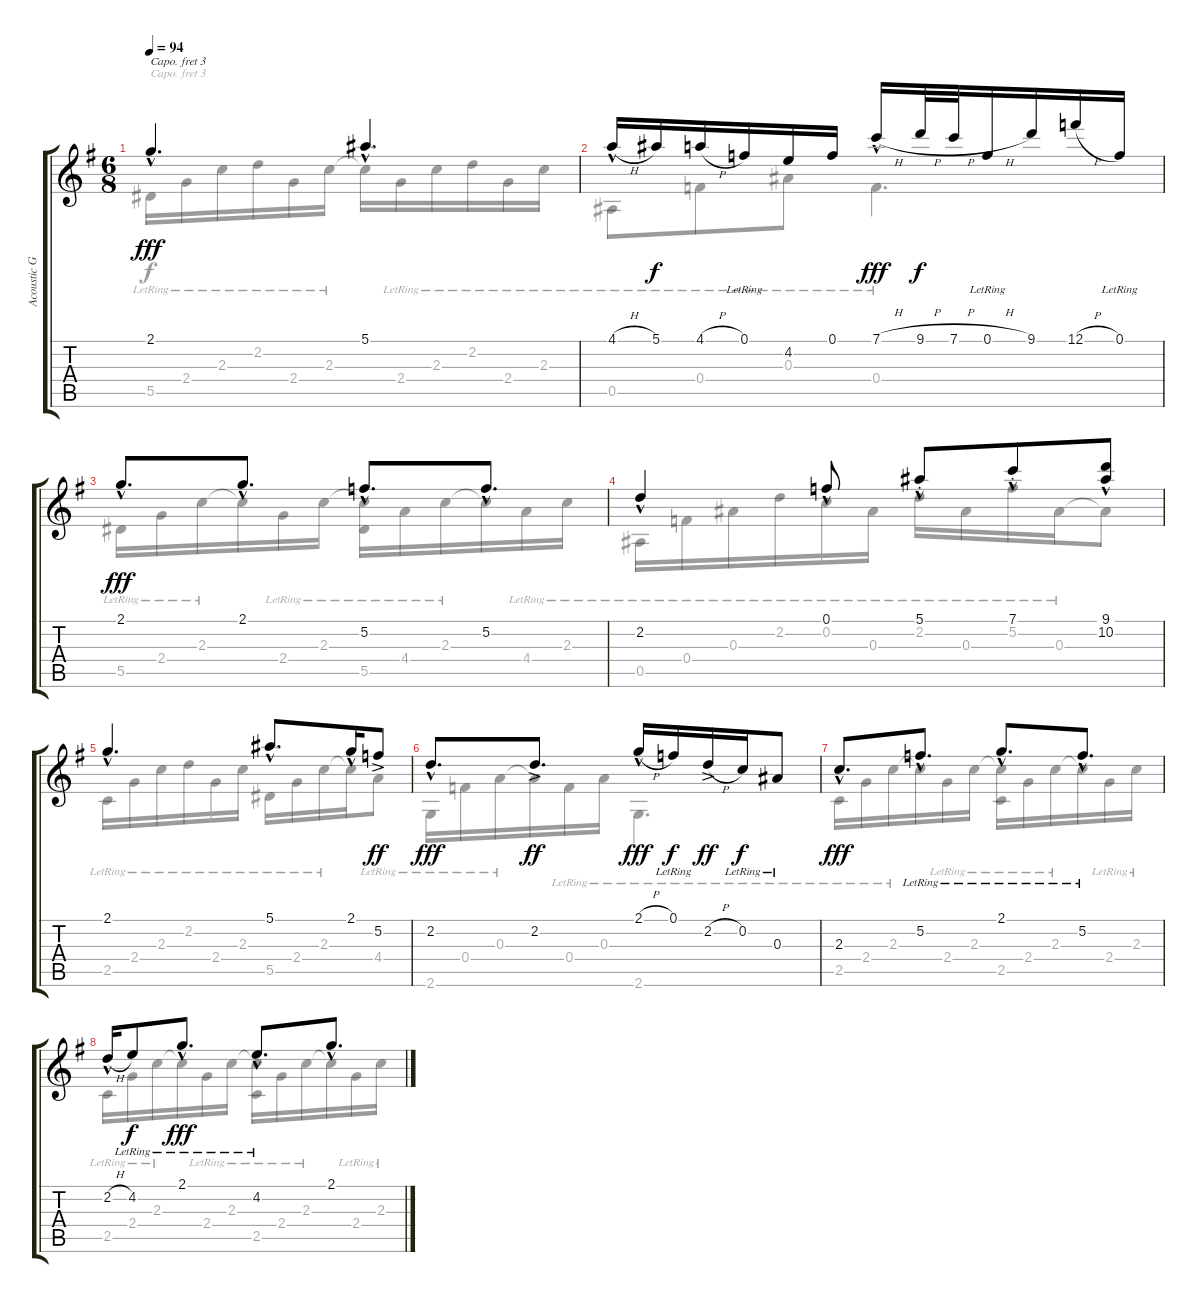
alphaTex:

\track ("Acoustic Guitar" "Acoustic G") {instrument acousticguitarsteel}
\staff {score tabs}
\capo 3
\tuning (D4 A3 G3 D3 G2 D2) {hide}
\voice
\ts (6 8)
\tempo 94
\clef g2
\ks g
2.1{hac}.4{d dy fff} 5.1{hac}.4{d} |
4.1{h hac}.16 5.1.16{dy f} 4.1{h}.16 0.1{lr}.16 4.2.16 0.1.16 7.1{h hac}.16{dy fff} 9.1{h}.32{dy f} 7.1{h}.32 0.1{h lr}.16 9.1.16 12.1{h}.16 0.1{lr}.16 |
2.1{hac}.8{d dy fff} 2.1{hac}.8{d} 5.2{hac}.8{d} 5.2{hac}.8{d} |
2.2{hac}.4 0.1{hac}.8 5.1{hac st}.8 7.1{hac st}.8 (9.1{hac} 10.2{hac}).8 |
2.1{hac}.4{d} 5.1{hac}.8{d} 2.1{hac}.16 5.2{ac}.8{dy ff} |
2.2{hac}.8{d dy fff} 2.2{ac}.8{d dy ff} 2.1{h hac}.16{dy fff} 0.1{lr}.16{dy f} 2.2{h ac}.16{dy ff} 0.2{lr}.16{dy f} 0.3{lr}.8 |
2.3{hac}.8{d dy fff} 5.2{hac lr}.8{d} 2.1{hac lr}.8{d} 5.2{hac lr}.8{d} |
2.2{h hac}.16 4.2{lr}.8{dy f} 2.1{hac lr}.8{d dy fff} 4.2{hac lr}.8{d} 2.1{hac}.8{d}
\voice
\clef g2
\ottava regular
\simile none
\ks g
5.5{lr}.16{dy f} 2.4{lr}.16 2.3{lr}.16 2.2{lr}.16 2.4{lr}.16 2.3{lr}.16 2.3{t}.16 2.4{lr}.16 2.3{lr}.16 2.2{lr}.16 2.4{lr}.16 2.3{lr}.16 |
0.5{lr}.8 0.4{lr}.8 0.3{lr}.8 0.4{lr}.4{d} |
5.5{lr}.16 2.4{lr}.16 2.3{lr}.16 2.3{t}.16 2.4{lr}.16 2.3{lr}.16 (2.3{t} 5.5{lr}).16 4.4{lr}.16 2.3{lr}.16 2.3{t}.16 4.4{lr}.16 2.3{lr}.16 |
0.5{lr}.16 0.4{lr}.16 0.3{lr}.16 2.2{lr}.16 0.2{lr}.16 0.3{lr}.16 2.2{lr}.16 0.3{lr}.16 5.2{lr}.16 0.3{lr}.16 0.3{t}.8 |
2.5{lr}.16 2.4{lr}.16 2.3{lr}.16 2.2{lr}.16 2.4{lr}.16 2.3{lr}.16 5.5{lr}.16 2.4{lr}.16 2.3{lr}.16 2.3{t}.16 4.4{lr}.8 |
2.6{lr}.16 0.4{lr}.16 0.3{lr}.16 0.3{t}.16 0.4{lr}.16 0.3{lr}.16 2.6{lr}.4{d} |
2.5{lr}.16 2.4{lr}.16 2.3{lr}.16 2.3{t}.16 2.4{lr}.16 2.3{lr}.16 (2.3{t} 2.5{lr}).16 2.4{lr}.16 2.3{lr}.16 2.3{t}.16 2.4{lr}.16 2.3{lr}.16 |
2.5{lr}.16 2.4{lr}.16 2.3{lr}.16 2.3{t}.16 2.4{lr}.16 2.3{lr}.16 (2.3{t} 2.5{lr}).16 2.4{lr}.16 2.3{lr}.16 2.3{t}.16 2.4{lr}.16 2.3{lr}.16
